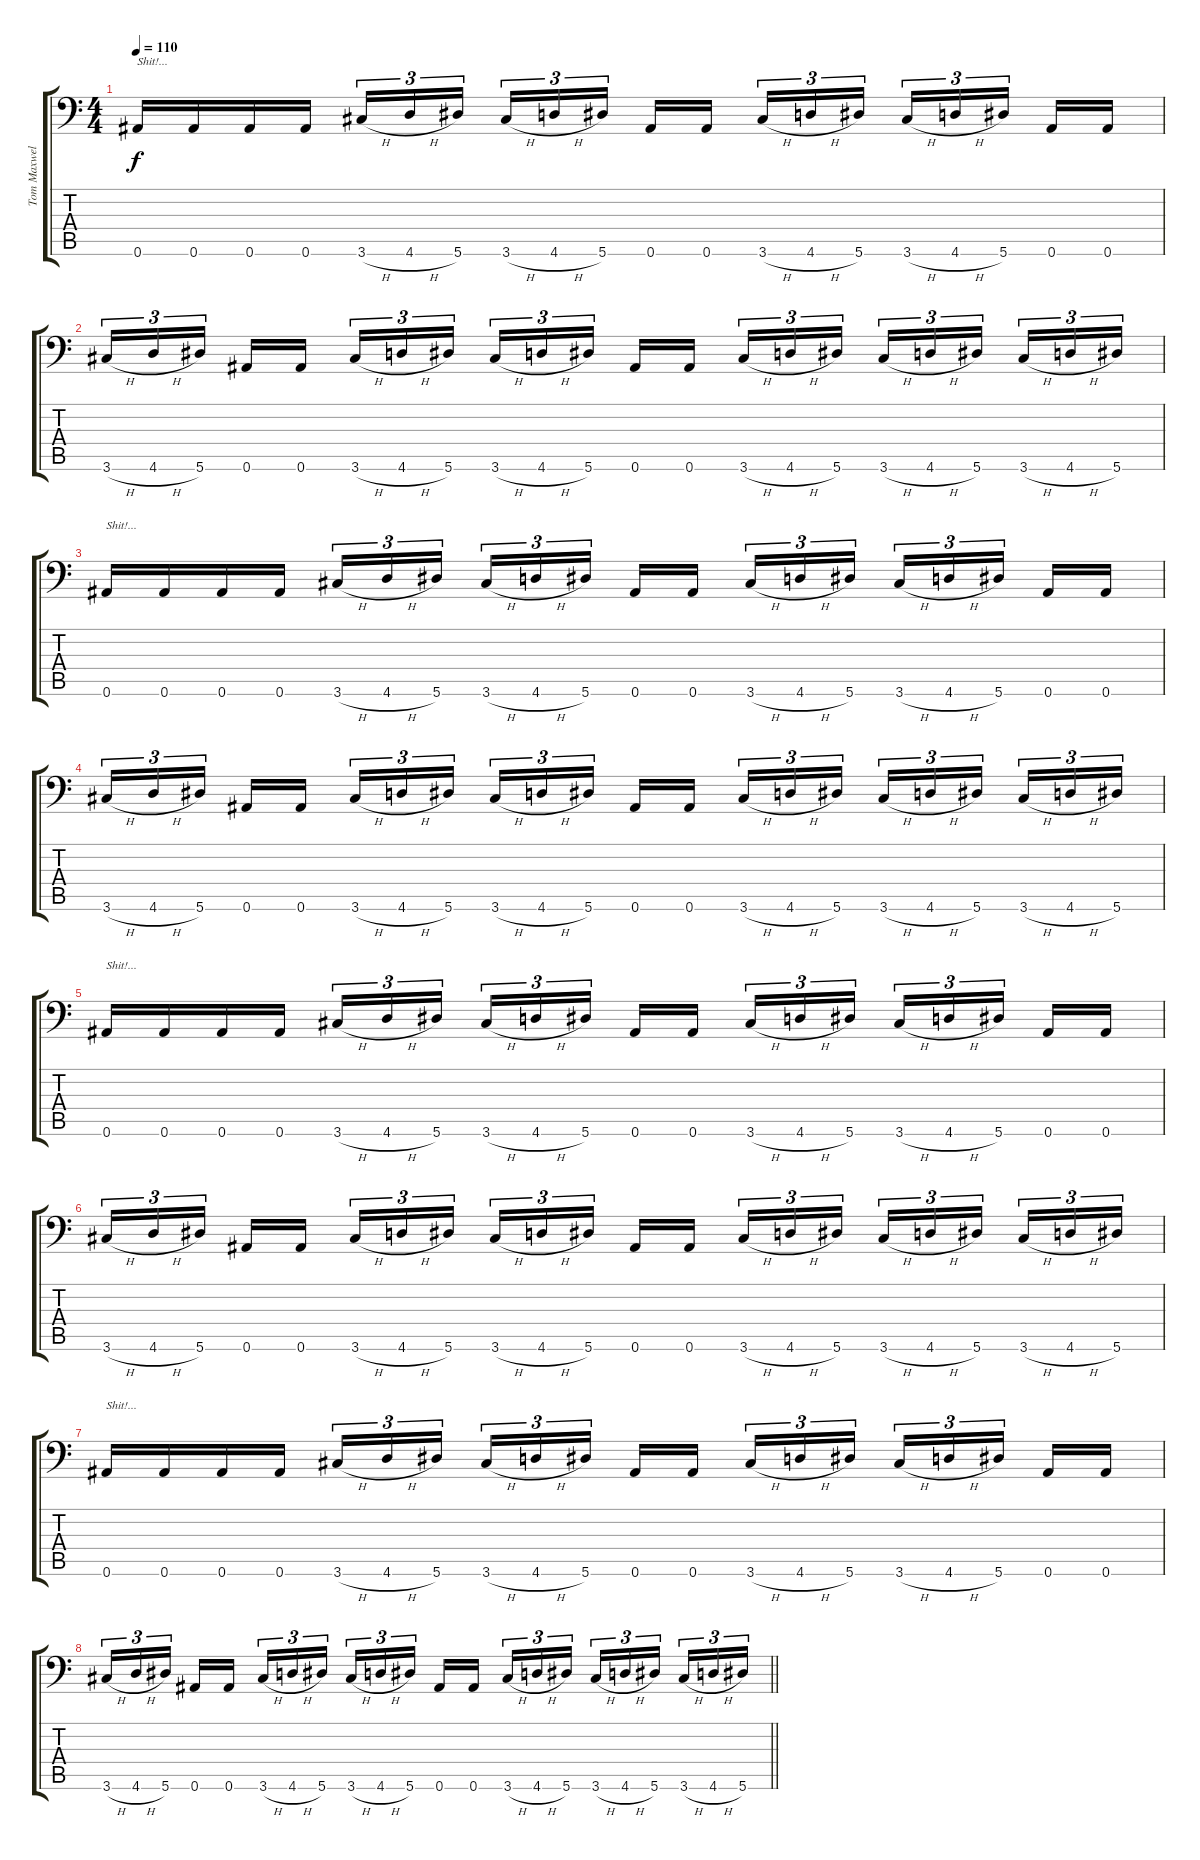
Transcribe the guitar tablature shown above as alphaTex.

\track ("Tom Maxwell" "Tom Maxwel") {instrument distortionguitar}
\staff {score tabs}
\tuning (C4 G3 Eb3 Bb2 F2 Bb1) {hide}
\ts (4 4)
\tempo 110
\clef f4
\ks c
0.6.16{txt "Shit!..." dy f} 0.6.16 0.6.16 0.6.16 3.6{h}.16{tu (3 2)} 4.6{h}.16{tu (3 2)} 5.6.16{tu (3 2) beam splitsecondary} 3.6{h}.16{tu (3 2)} 4.6{h}.16{tu (3 2)} 5.6.16{tu (3 2)} 0.6.16 0.6.16{beam splitsecondary} 3.6{h}.16{tu (3 2)} 4.6{h}.16{tu (3 2)} 5.6.16{tu (3 2)} 3.6{h}.16{tu (3 2)} 4.6{h}.16{tu (3 2)} 5.6.16{tu (3 2) beam splitsecondary} 0.6.16 0.6.16 |
3.6{h}.16{tu (3 2)} 4.6{h}.16{tu (3 2)} 5.6.16{tu (3 2) beam splitsecondary} 0.6.16 0.6.16 3.6{h}.16{tu (3 2)} 4.6{h}.16{tu (3 2)} 5.6.16{tu (3 2) beam splitsecondary} 3.6{h}.16{tu (3 2)} 4.6{h}.16{tu (3 2)} 5.6.16{tu (3 2)} 0.6.16 0.6.16{beam splitsecondary} 3.6{h}.16{tu (3 2)} 4.6{h}.16{tu (3 2)} 5.6.16{tu (3 2)} 3.6{h}.16{tu (3 2)} 4.6{h}.16{tu (3 2)} 5.6.16{tu (3 2) beam splitsecondary} 3.6{h}.16{tu (3 2)} 4.6{h}.16{tu (3 2)} 5.6.16{tu (3 2)} |
0.6.16{txt "Shit!..."} 0.6.16 0.6.16 0.6.16 3.6{h}.16{tu (3 2)} 4.6{h}.16{tu (3 2)} 5.6.16{tu (3 2) beam splitsecondary} 3.6{h}.16{tu (3 2)} 4.6{h}.16{tu (3 2)} 5.6.16{tu (3 2)} 0.6.16 0.6.16{beam splitsecondary} 3.6{h}.16{tu (3 2)} 4.6{h}.16{tu (3 2)} 5.6.16{tu (3 2)} 3.6{h}.16{tu (3 2)} 4.6{h}.16{tu (3 2)} 5.6.16{tu (3 2) beam splitsecondary} 0.6.16 0.6.16 |
3.6{h}.16{tu (3 2)} 4.6{h}.16{tu (3 2)} 5.6.16{tu (3 2) beam splitsecondary} 0.6.16 0.6.16 3.6{h}.16{tu (3 2)} 4.6{h}.16{tu (3 2)} 5.6.16{tu (3 2) beam splitsecondary} 3.6{h}.16{tu (3 2)} 4.6{h}.16{tu (3 2)} 5.6.16{tu (3 2)} 0.6.16 0.6.16{beam splitsecondary} 3.6{h}.16{tu (3 2)} 4.6{h}.16{tu (3 2)} 5.6.16{tu (3 2)} 3.6{h}.16{tu (3 2)} 4.6{h}.16{tu (3 2)} 5.6.16{tu (3 2) beam splitsecondary} 3.6{h}.16{tu (3 2)} 4.6{h}.16{tu (3 2)} 5.6.16{tu (3 2)} |
0.6.16{txt "Shit!..."} 0.6.16 0.6.16 0.6.16 3.6{h}.16{tu (3 2)} 4.6{h}.16{tu (3 2)} 5.6.16{tu (3 2) beam splitsecondary} 3.6{h}.16{tu (3 2)} 4.6{h}.16{tu (3 2)} 5.6.16{tu (3 2)} 0.6.16 0.6.16{beam splitsecondary} 3.6{h}.16{tu (3 2)} 4.6{h}.16{tu (3 2)} 5.6.16{tu (3 2)} 3.6{h}.16{tu (3 2)} 4.6{h}.16{tu (3 2)} 5.6.16{tu (3 2) beam splitsecondary} 0.6.16 0.6.16 |
3.6{h}.16{tu (3 2)} 4.6{h}.16{tu (3 2)} 5.6.16{tu (3 2) beam splitsecondary} 0.6.16 0.6.16 3.6{h}.16{tu (3 2)} 4.6{h}.16{tu (3 2)} 5.6.16{tu (3 2) beam splitsecondary} 3.6{h}.16{tu (3 2)} 4.6{h}.16{tu (3 2)} 5.6.16{tu (3 2)} 0.6.16 0.6.16{beam splitsecondary} 3.6{h}.16{tu (3 2)} 4.6{h}.16{tu (3 2)} 5.6.16{tu (3 2)} 3.6{h}.16{tu (3 2)} 4.6{h}.16{tu (3 2)} 5.6.16{tu (3 2) beam splitsecondary} 3.6{h}.16{tu (3 2)} 4.6{h}.16{tu (3 2)} 5.6.16{tu (3 2)} |
0.6.16{txt "Shit!..."} 0.6.16 0.6.16 0.6.16 3.6{h}.16{tu (3 2)} 4.6{h}.16{tu (3 2)} 5.6.16{tu (3 2) beam splitsecondary} 3.6{h}.16{tu (3 2)} 4.6{h}.16{tu (3 2)} 5.6.16{tu (3 2)} 0.6.16 0.6.16{beam splitsecondary} 3.6{h}.16{tu (3 2)} 4.6{h}.16{tu (3 2)} 5.6.16{tu (3 2)} 3.6{h}.16{tu (3 2)} 4.6{h}.16{tu (3 2)} 5.6.16{tu (3 2) beam splitsecondary} 0.6.16 0.6.16 |
\barLineRight lightlight
3.6{h}.16{tu (3 2)} 4.6{h}.16{tu (3 2)} 5.6.16{tu (3 2) beam splitsecondary} 0.6.16 0.6.16 3.6{h}.16{tu (3 2)} 4.6{h}.16{tu (3 2)} 5.6.16{tu (3 2) beam splitsecondary} 3.6{h}.16{tu (3 2)} 4.6{h}.16{tu (3 2)} 5.6.16{tu (3 2)} 0.6.16 0.6.16{beam splitsecondary} 3.6{h}.16{tu (3 2)} 4.6{h}.16{tu (3 2)} 5.6.16{tu (3 2)} 3.6{h}.16{tu (3 2)} 4.6{h}.16{tu (3 2)} 5.6.16{tu (3 2) beam splitsecondary} 3.6{h}.16{tu (3 2)} 4.6{h}.16{tu (3 2)} 5.6.16{tu (3 2)}
